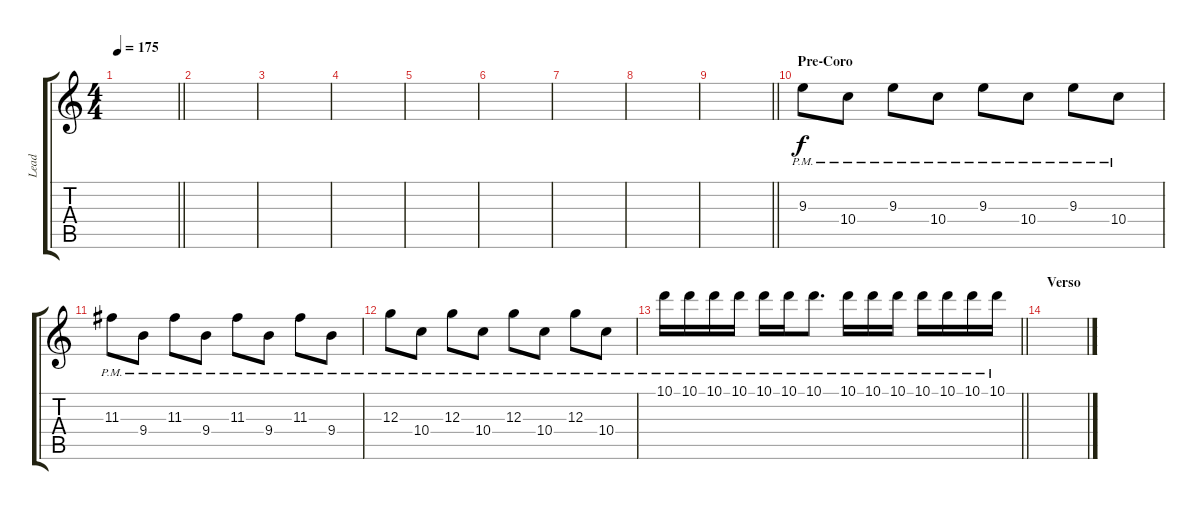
\track ("Lead" "Lead") {instrument distortionguitar}
\staff {score tabs}
\tuning (E4 B3 G3 D3 A2 E2) {hide}
\ts (4 4)
\tempo 175
\clef g2
\barLineRight lightlight
\ks c
|
\section ("" "")
|
|
|
|
|
|
|
\barLineRight lightlight
|
\section ("" "Pre-Coro")
9.3{pm}.8 10.4{pm}.8 9.3{pm}.8 10.4{pm}.8 9.3{pm}.8 10.4{pm}.8 9.3{pm}.8 10.4{pm}.8 |
11.3{pm}.8 9.4{pm}.8 11.3{pm}.8 9.4{pm}.8 11.3{pm}.8 9.4{pm}.8 11.3{pm}.8 9.4{pm}.8 |
12.3{pm}.8 10.4{pm}.8 12.3{pm}.8 10.4{pm}.8 12.3{pm}.8 10.4{pm}.8 12.3{pm}.8 10.4{pm}.8 |
\barLineRight lightlight
10.1{pm}.16 10.1{pm}.16 10.1{pm}.16 10.1{pm}.16 10.1{pm}.16 10.1{pm}.16 10.1{pm}.8{d} 10.1{pm}.16 10.1{pm}.16 10.1{pm}.16 10.1{pm}.16 10.1{pm}.16 10.1{pm}.16 10.1{pm}.16 |
\section ("" "Verso")
